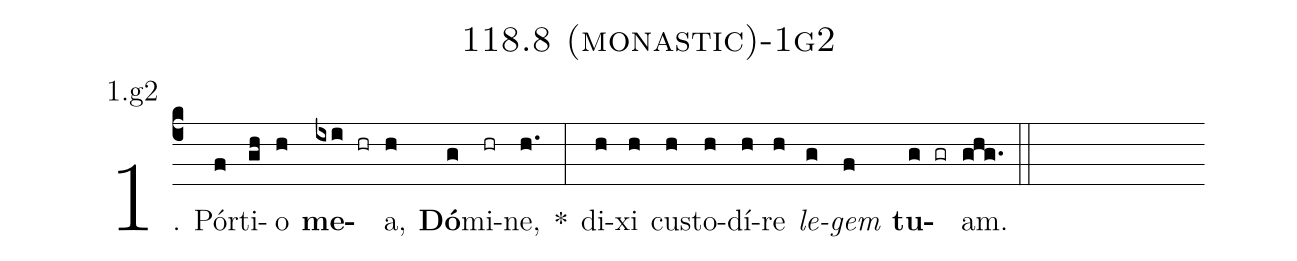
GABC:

name: 118.8 (monastic)-1g2;
annotation: 1.g2;
%%
(c4)1. Pór(f)ti(gh)o(h) <b>me</b>(ixi hr)a,(h) <b>Dó</b>(g)mi(hr)ne,(h.) *(:) di(h)xi(h) cus(h)to(h)dí(h)re(h) <i>le</i>(g)<i>gem</i>(f) <b>tu</b>(g gr)am.(ghg.) (::)
